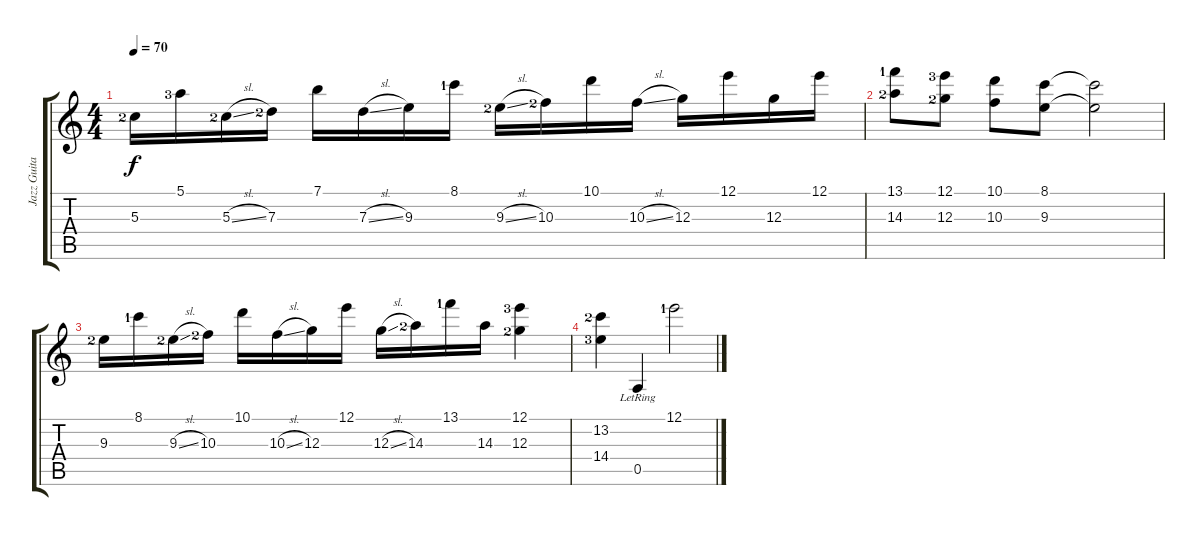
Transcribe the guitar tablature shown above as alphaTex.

\track ("Jazz Guitar" "Jazz Guita") {instrument electricguitarjazz}
\staff {score tabs}
\tuning (E4 B3 G3 D3 A2 E2) {hide}
\ts (4 4)
\tempo 70
\clef g2
\ks c
5.3{lf 3}.16{dy f instrument electricguitarjazz} 5.1{lf 4}.16 5.3{sl lf 3}.16 7.3{lf 3}.16 7.1.16 7.3{sl}.16 9.3.16 8.1{lf 2}.16 9.3{sl lf 3}.16 10.3{lf 3}.16 10.1.16 10.3{sl}.16 12.3.16 12.1.16 12.3.16 12.1.16 |
(13.1{lf 2} 14.3{lf 3}).8 (12.1{lf 4} 12.3{lf 3}).8 (10.1 10.3).8 (8.1 9.3).8 (8.1{t} 9.3{t}).2 |
9.3{lf 3}.16 8.1{lf 2}.16 9.3{sl lf 3}.16 10.3{lf 3}.16 10.1.16 10.3{sl}.16 12.3.16 12.1.16 12.3{sl}.16 14.3{lf 3}.16 13.1{lf 2}.16 14.3.16 (12.1{lf 4} 12.3{lf 3}).4 |
(13.2{lf 3} 14.4{lf 4}).4 0.5{lr}.4 12.1{lf 2}.2
